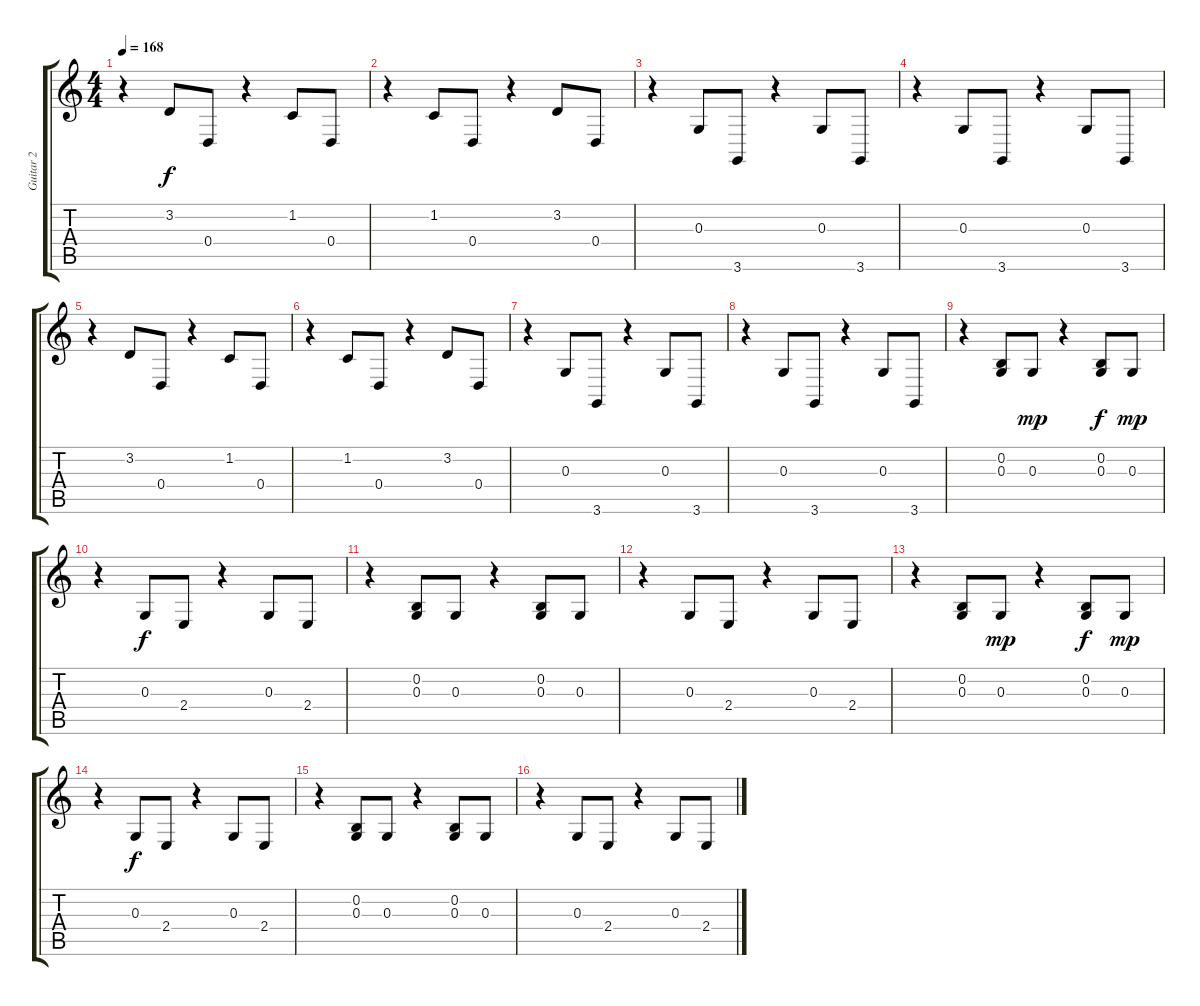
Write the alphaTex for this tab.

\track ("Guitar 2" "Guitar 2") {instrument pad3polysynth}
\staff {score tabs}
\tuning (E4 B3 G3 D3 A2 E2) {hide}
\ts (4 4)
\tempo 168
\clef g2
\ks c
r.4{dy f volume 12} 3.2.8 0.4.8 r.4 1.2.8 0.4.8 |
r.4 1.2.8 0.4.8 r.4 3.2.8 0.4.8 |
r.4 0.3.8 3.6.8 r.4 0.3.8 3.6.8 |
r.4 0.3.8 3.6.8 r.4 0.3.8 3.6.8 |
r.4{volume 12} 3.2.8 0.4.8 r.4 1.2.8 0.4.8 |
r.4 1.2.8 0.4.8 r.4 3.2.8 0.4.8 |
r.4 0.3.8 3.6.8 r.4 0.3.8 3.6.8 |
r.4 0.3.8 3.6.8 r.4 0.3.8 3.6.8 |
r.4{volume 12 instrument pad3polysynth} (0.2 0.3).8 0.3.8{dy mp} r.4 (0.2 0.3).8{dy f} 0.3.8{dy mp} |
r.4 0.3.8{dy f} 2.4.8 r.4 0.3.8 2.4.8 |
r.4 (0.2 0.3).8 0.3.8 r.4 (0.2 0.3).8 0.3.8 |
r.4 0.3.8 2.4.8 r.4 0.3.8 2.4.8 |
r.4{volume 12 instrument pad3polysynth} (0.2 0.3).8 0.3.8{dy mp} r.4 (0.2 0.3).8{dy f} 0.3.8{dy mp} |
r.4 0.3.8{dy f} 2.4.8 r.4 0.3.8 2.4.8 |
r.4 (0.2 0.3).8 0.3.8 r.4 (0.2 0.3).8 0.3.8 |
r.4 0.3.8 2.4.8 r.4 0.3.8 2.4.8
